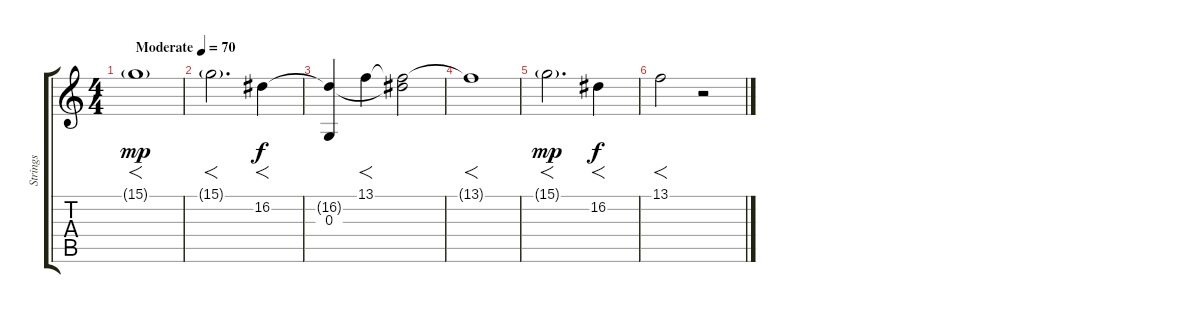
\track ("Strings" "Strings") {instrument stringensemble1}
\staff {score tabs}
\tuning (E4 B3 G3 D3 A2 E2) {hide}
\ts (4 4)
\tempo (70 "Moderate")
\clef g2
\ks c
15.1{g}.1{f dy mp instrument stringensemble1} |
15.1{g}.2{f d} 16.2.4{f dy f} |
(16.2{t} 0.3).4 13.1.4{f} (13.1{t} 16.2{t}).2 |
13.1{t}.1{f} |
15.1{g}.2{f d dy mp} 16.2.4{f dy f} |
13.1.2{f} r.2
